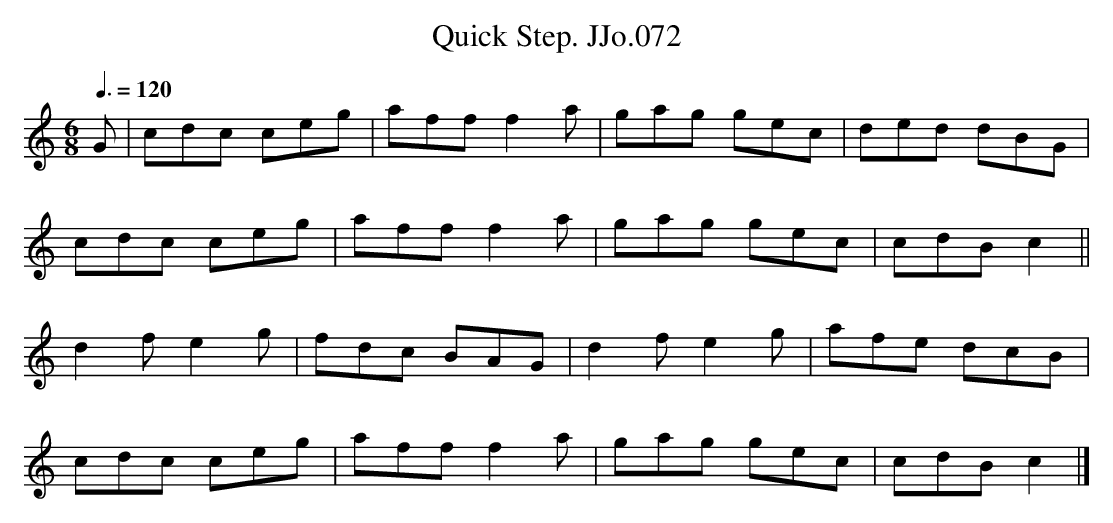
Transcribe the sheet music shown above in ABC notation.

X:1
T:Quick Step. JJo.072
L:1/8
M:6/8
Q:3/8=120
K:C
G|cdc ceg|afff2a|gag gec|ded dBG|!
cdc ceg|aff f2a|gag gec|cdB c2||!
d2fe2g|fdc BAG|d2fe2g|afe dcB|!
cdc ceg|afff2a|gag gec|cdBc2|]
